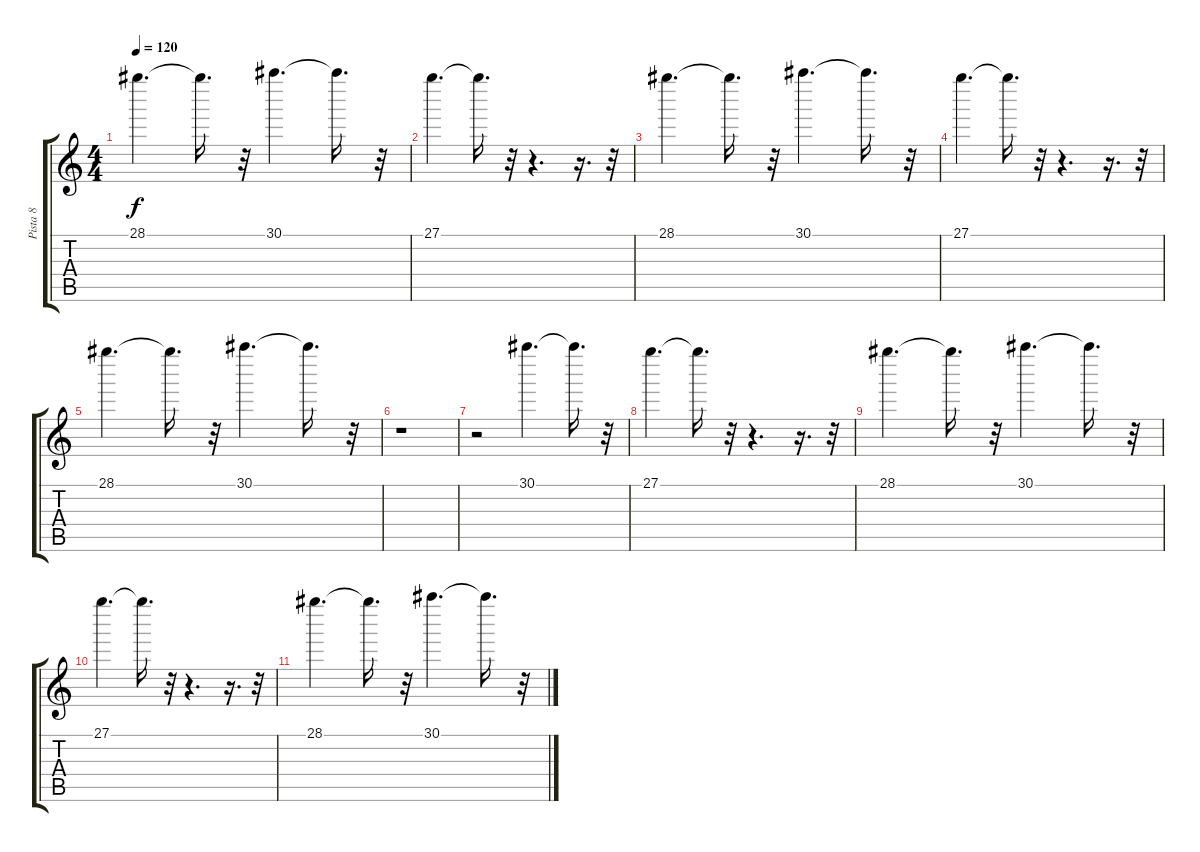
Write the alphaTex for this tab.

\track ("Pista 8" "Pista 8") {instrument overdrivenguitar}
\staff {score tabs}
\tuning (E4 B3 G3 D3 A2 E2) {hide}
\ts (4 4)
\tempo 120
\clef g2
\ks c
28.1.4{d dy f volume 16} 28.1{t}.16{d} r.32 30.1.4{d volume 15} 30.1{t}.16{d} r.32 |
27.1.4{d volume 14} 27.1{t}.16{d} r.32 r.4{d volume 14} r.16{d} r.32 |
28.1.4{d volume 13} 28.1{t}.16{d} r.32 30.1.4{d volume 12} 30.1{t}.16{d} r.32 |
27.1.4{d volume 11} 27.1{t}.16{d} r.32 r.4{d volume 10} r.16{d} r.32 |
28.1.4{d volume 10} 28.1{t}.16{d} r.32 30.1.4{d volume 9} 30.1{t}.16{d} r.32 |
r.1{volume 8} |
r.2 30.1.4{d volume 6} 30.1{t}.16{d} r.32 |
27.1.4{d volume 5} 27.1{t}.16{d} r.32 r.4{d volume 4} r.16{d} r.32 |
28.1.4{d volume 3} 28.1{t}.16{d} r.32 30.1.4{d volume 2} 30.1{t}.16{d} r.32 |
27.1.4{d volume 2} 27.1{t}.16{d} r.32 r.4{d volume 1} r.16{d} r.32 |
28.1.4{d volume 0} 28.1{t}.16{d} r.32 30.1.4{d} 30.1{t}.16{d} r.32
